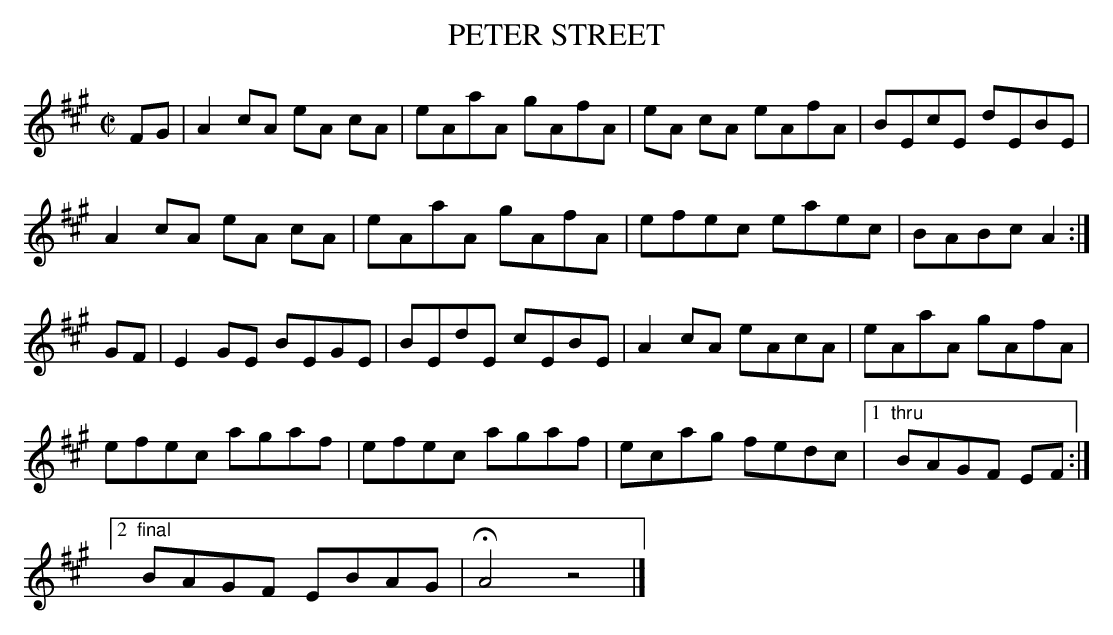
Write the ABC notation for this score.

X:1
T:PETER STREET
I have included both settings here. PDF and sound file will be the A
version.
M:C|
L:1/8
K:A
FG|A2 cA eA cA|eAaA gAfA|eA cA eAfA|BEcE dEBE|
A2 cA eA cA|eAaA gAfA|efec eaec|BABc A2 :|
GF|E2GE BEGE|BEdE cEBE|A2cA eAcA|eAaA gAfA|
efec agaf|efec agaf|ecag fedc|1 "thru"BAGF EF :|
[2 "final"BAGF EBAG|HA4z4|]
